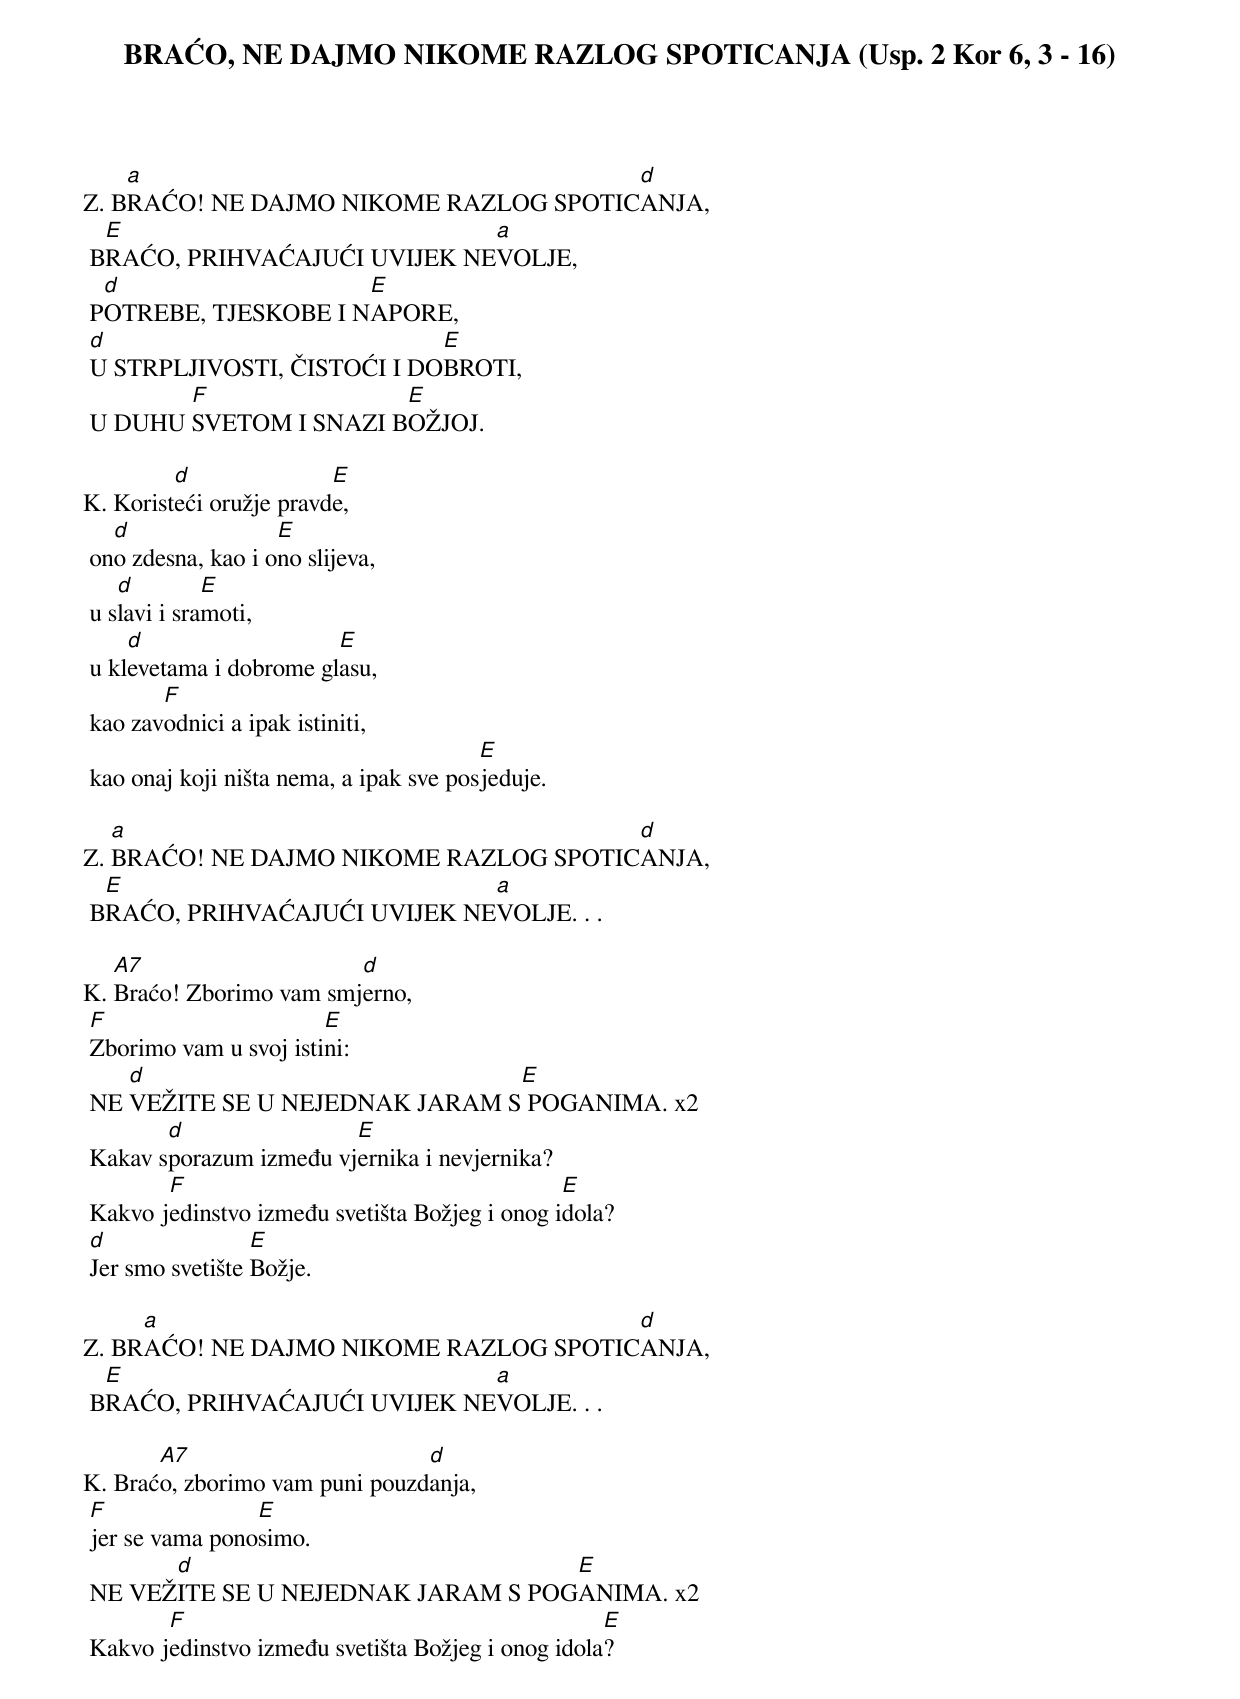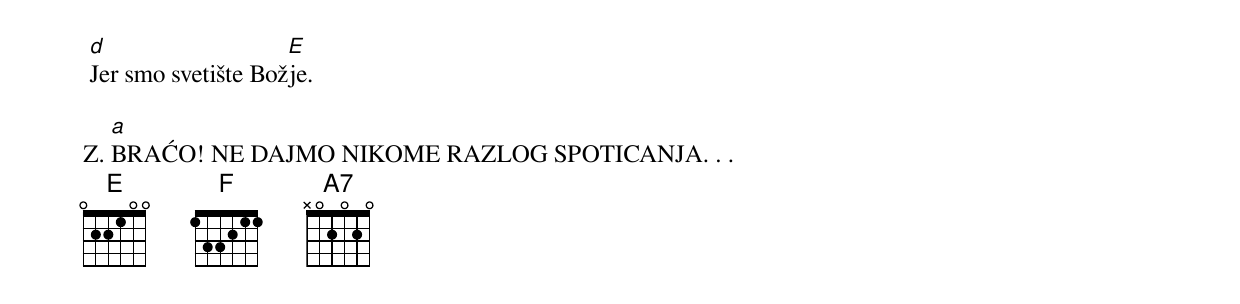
{title: BRAĆO, NE DAJMO NIKOME RAZLOG SPOTICANJA (Usp. 2 Kor 6, 3 - 16)}

Z.	B[a]RAĆO! NE DAJMO NIKOME RAZLOG SPOTIC[d]ANJA,
	B[E]RAĆO, PRIHVAĆAJUĆI UVIJEK NE[a]VOLJE,
	P[d]OTREBE, TJESKOBE I N[E]APORE,
	[d]U STRPLJIVOSTI, ČISTOĆI I DO[E]BROTI,
	U DUHU [F]SVETOM I SNAZI B[E]OŽJOJ.

K.	Korist[d]eći oružje pravd[E]e,
	on[d]o zdesna, kao i o[E]no slijeva,
	u s[d]lavi i sra[E]moti,
	u kl[d]evetama i dobrome gl[E]asu,
	kao zav[F]odnici a ipak istiniti,
	kao onaj koji ništa nema, a ipak sve pos[E]jeduje.

Z.	[a]BRAĆO! NE DAJMO NIKOME RAZLOG SPOTIC[d]ANJA,
	B[E]RAĆO, PRIHVAĆAJUĆI UVIJEK NE[a]VOLJE. . .

K.	[A7]Braćo! Zborimo vam smj[d]erno,
	[F]Zborimo vam u svoj isti[E]ni:
	NE [d]VEŽITE SE U NEJEDNAK JARAM S[E] POGANIMA. x2
	Kakav s[d]porazum između vj[E]ernika i nevjernika?
	Kakvo j[F]edinstvo između svetišta Božjeg i onog i[E]dola?
	[d]Jer smo svetište [E]Božje.

Z.	BR[a]AĆO! NE DAJMO NIKOME RAZLOG SPOTIC[d]ANJA,
	B[E]RAĆO, PRIHVAĆAJUĆI UVIJEK NE[a]VOLJE. . .

K.	Brać[A7]o, zborimo vam puni pouzd[d]anja,
	[F]jer se vama pono[E]simo.
	NE VEŽ[d]ITE SE U NEJEDNAK JARAM S POG[E]ANIMA. x2
	Kakvo j[F]edinstvo između svetišta Božjeg i onog idola[E]?
	[d]Jer smo svetište Bož[E]je.

Z.	[a]BRAĆO! NE DAJMO NIKOME RAZLOG SPOTICANJA. . .
